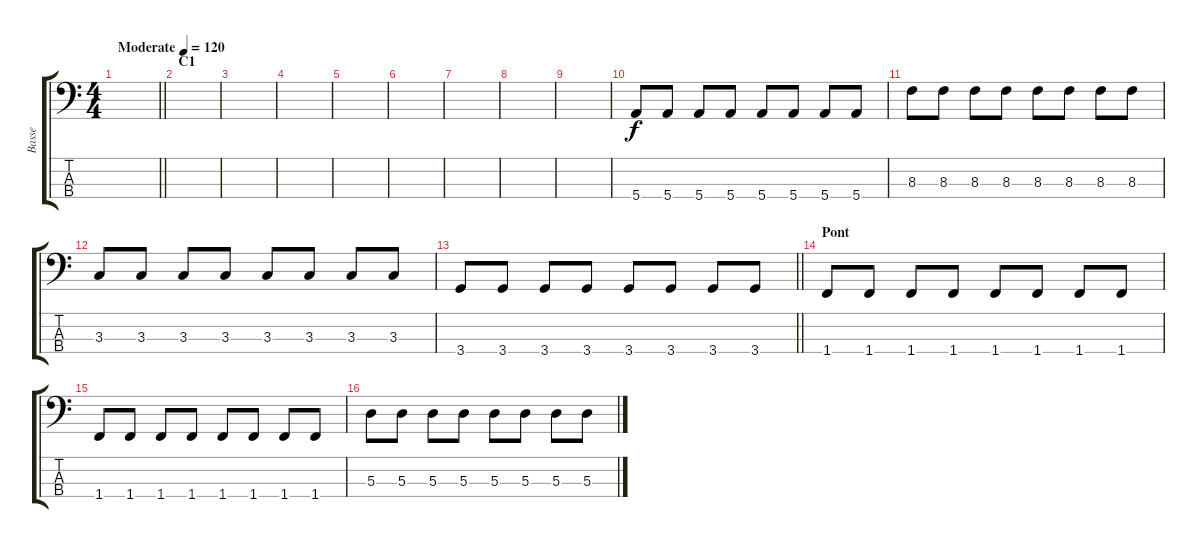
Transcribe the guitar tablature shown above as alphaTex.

\track ("Basse" "Basse") {instrument electricbassfinger}
\staff {score tabs}
\tuning (G2 D2 A1 E1) {hide}
\ts (4 4)
\tempo (120 "Moderate")
\clef f4
\barLineRight lightlight
\ks c
|
\section ("" "C1")
|
|
|
|
|
|
|
|
5.4.8 5.4.8 5.4.8 5.4.8 5.4.8 5.4.8 5.4.8 5.4.8 |
8.3.8 8.3.8 8.3.8 8.3.8 8.3.8 8.3.8 8.3.8 8.3.8 |
3.3.8 3.3.8 3.3.8 3.3.8 3.3.8 3.3.8 3.3.8 3.3.8 |
\barLineRight lightlight
3.4.8 3.4.8 3.4.8 3.4.8 3.4.8 3.4.8 3.4.8 3.4.8 |
\section ("" "Pont")
1.4.8 1.4.8 1.4.8 1.4.8 1.4.8 1.4.8 1.4.8 1.4.8 |
1.4.8 1.4.8 1.4.8 1.4.8 1.4.8 1.4.8 1.4.8 1.4.8 |
5.3.8 5.3.8 5.3.8 5.3.8 5.3.8 5.3.8 5.3.8 5.3.8
